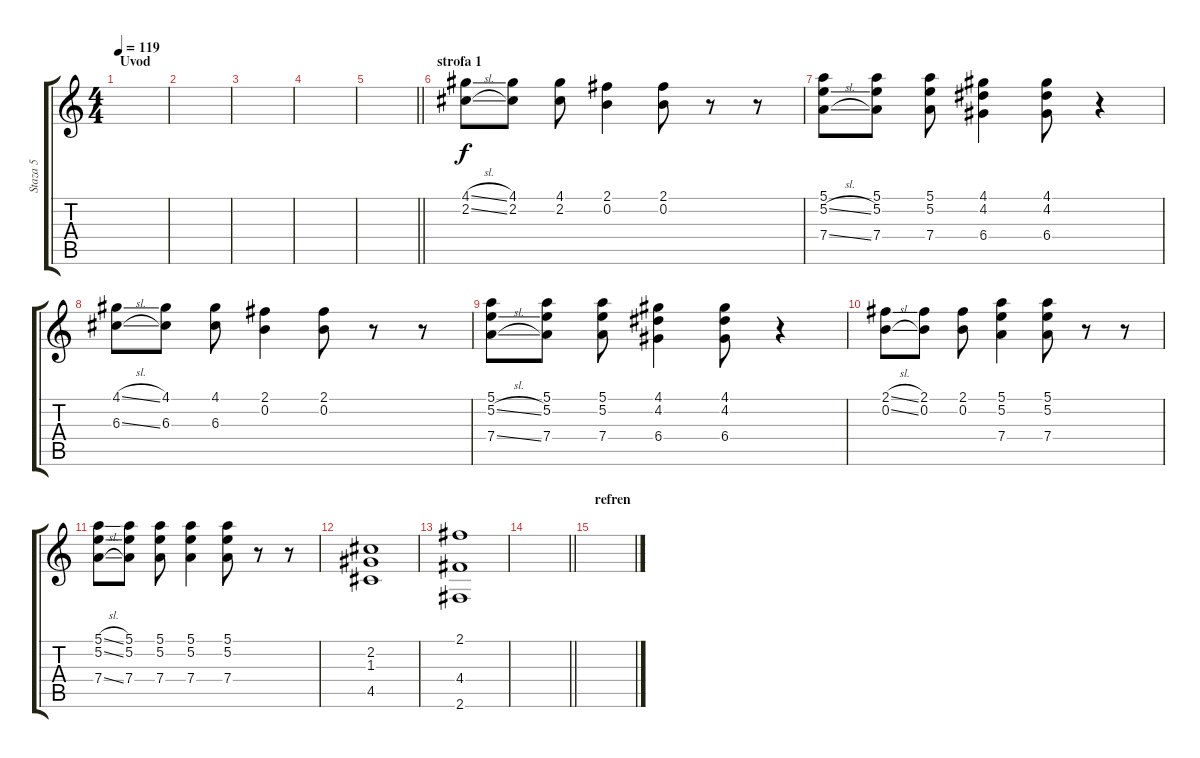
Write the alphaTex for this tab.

\track ("Staza 5" "Staza 5") {instrument electricguitarjazz}
\staff {score tabs}
\tuning (E4 B3 G3 D3 A2 E2) {hide}
\ts (4 4)
\section ("" "Uvod")
\tempo 119
\clef g2
\ks c
|
|
|
|
\barLineRight lightlight
|
\section ("" "strofa 1")
(4.1{sl} 2.2{sl}).8 (4.1 2.2).8 (4.1 2.2).8 (2.1 0.2).4 (2.1 0.2).8 r.8 r.8 |
(5.1 5.2{sl} 7.4{sl}).8 (5.1 5.2 7.4).8 (5.1 5.2 7.4).8 (4.1 4.2 6.4).4 (4.1 4.2 6.4).8 r.4 |
(4.1{sl} 6.3{sl}).8 (4.1 6.3).8 (4.1 6.3).8 (2.1 0.2).4 (2.1 0.2).8 r.8 r.8 |
(5.1 5.2{sl} 7.4{sl}).8 (5.1 5.2 7.4).8 (5.1 5.2 7.4).8 (4.1 4.2 6.4).4 (4.1 4.2 6.4).8 r.4 |
(2.1{sl} 0.2{sl}).8 (2.1 0.2).8 (2.1 0.2).8 (5.1 5.2 7.4).4 (5.1 5.2 7.4).8 r.8 r.8 |
(5.1{sl} 5.2{sl} 7.4{sl}).8 (5.1 5.2 7.4).8 (5.1 5.2 7.4).8 (5.1 5.2 7.4).4 (5.1 5.2 7.4).8 r.8 r.8 |
(2.2 1.3 4.5).1 |
(2.1 4.4 2.6).1 |
\barLineRight lightlight
|
\section ("" "refren")
